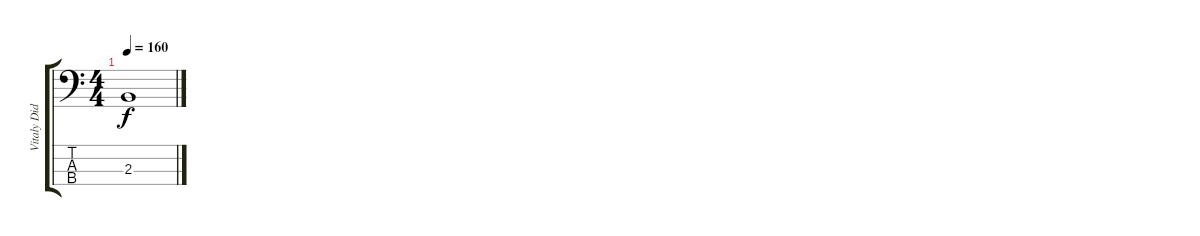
\track ("Vitaly Didyk" "Vitaly Did") {instrument electricbassfinger}
\staff {score tabs}
\tuning (G2 D2 A1 E1) {hide}
\ts (4 4)
\tempo 160
\clef f4
\ks c
2.3.1{dy f}
